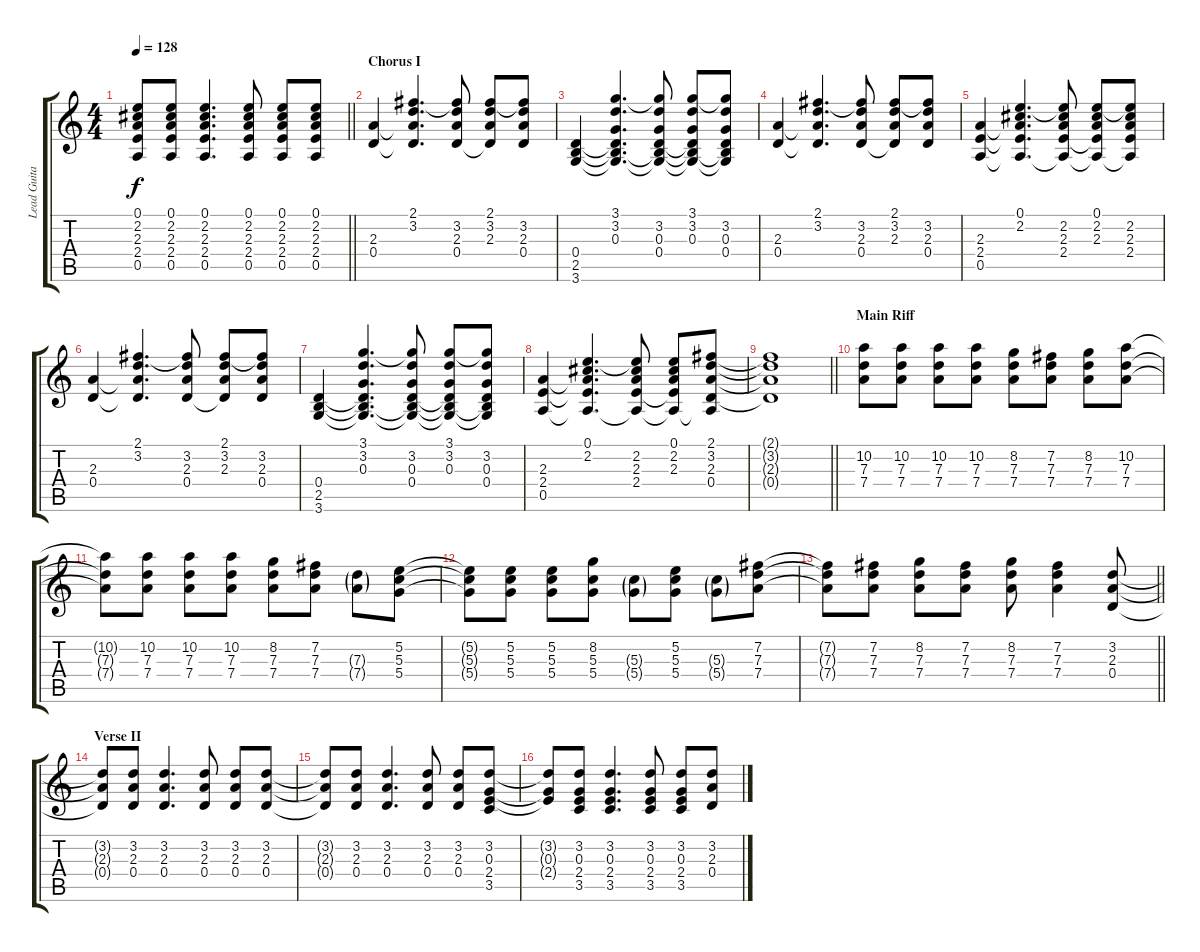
\track ("Lead Guitar" "Lead Guita") {instrument distortionguitar}
\staff {score tabs}
\tuning (E4 B3 G3 D3 A2 E2) {hide}
\ts (4 4)
\tempo 128
\clef g2
\barLineRight lightlight
\ks c
(0.1{t} 2.2{t} 2.3{t} 2.4{t} 0.5{t}).8{dy f} (0.1 2.2 2.3 2.4 0.5).8 (0.1 2.2 2.3 2.4 0.5).4{d} (0.1 2.2 2.3 2.4 0.5).8 (0.1 2.2 2.3 2.4 0.5).8 (0.1 2.2 2.3 2.4 0.5).8 |
\section ("" "Chorus I")
(2.3 0.4).4 (2.1 3.2 2.3{t} 0.4{t}).4{d} (2.1{t} 3.2 2.3 0.4).8 (2.1 3.2 2.3 0.4{t}).8 (2.1{t} 3.2 2.3 0.4).8 |
(0.4 2.5 3.6).4 (3.1 3.2 0.3 0.4{t} 2.5{t} 3.6{t}).4{d} (3.1{t} 3.2 0.3 0.4 2.5{t} 3.6{t}).8 (3.1 3.2 0.3 0.4{t} 2.5{t} 3.6{t}).8 (3.1{t} 3.2 0.3 0.4 2.5{t} 3.6{t}).8 |
(2.3 0.4).4 (2.1 3.2 2.3{t} 0.4{t}).4{d} (2.1{t} 3.2 2.3 0.4).8 (2.1 3.2 2.3 0.4{t}).8 (2.1{t} 3.2 2.3 0.4).8 |
(2.3 2.4 0.5).4 (0.1 2.2 2.3{t} 2.4{t} 0.5{t}).4{d} (0.1{t} 2.2 2.3 2.4 0.5{t}).8 (0.1 2.2 2.3 2.4{t} 0.5{t}).8 (0.1{t} 2.2 2.3 2.4 0.5{t}).8 |
(2.3 0.4).4 (2.1 3.2 2.3{t} 0.4{t}).4{d} (2.1{t} 3.2 2.3 0.4).8 (2.1 3.2 2.3 0.4{t}).8 (2.1{t} 3.2 2.3 0.4).8 |
(0.4 2.5 3.6).4 (3.1 3.2 0.3 0.4{t} 2.5{t} 3.6{t}).4{d} (3.1{t} 3.2 0.3 0.4 2.5{t} 3.6{t}).8 (3.1 3.2 0.3 0.4{t} 2.5{t} 3.6{t}).8 (3.1{t} 3.2 0.3 0.4 2.5{t} 3.6{t}).8 |
(2.3 2.4 0.5).4 (0.1 2.2 2.3{t} 2.4{t} 0.5{t}).4{d} (0.1{t} 2.2 2.3 2.4 0.5{t}).8 (0.1 2.2 2.3 2.4{t} 0.5{t}).8 (2.1 3.2 2.3 0.4 0.5{t}).8 |
\barLineRight lightlight
(2.1{t} 3.2{t} 2.3{t} 0.4{t}).1 |
\section ("" "Main Riff")
(10.2 7.3 7.4).8 (10.2 7.3 7.4).8 (10.2 7.3 7.4).8 (10.2 7.3 7.4).8 (8.2 7.3 7.4).8 (7.2 7.3 7.4).8 (8.2 7.3 7.4).8 (10.2 7.3 7.4).8 |
(10.2{t} 7.3{t} 7.4{t}).8 (10.2 7.3 7.4).8 (10.2 7.3 7.4).8 (10.2 7.3 7.4).8 (8.2 7.3 7.4).8 (7.2 7.3 7.4).8 (7.3{g} 7.4{g}).8 (5.2 5.3 5.4).8 |
(5.2{t} 5.3{t} 5.4{t}).8 (5.2 5.3 5.4).8 (5.2 5.3 5.4).8 (8.2 5.3 5.4).8 (5.3{g} 5.4{g}).8 (5.2 5.3 5.4).8 (5.3{g} 5.4{g}).8 (7.2 7.3 7.4).8 |
\barLineRight lightlight
(7.2{t} 7.3{t} 7.4{t}).8 (7.2 7.3 7.4).8 (8.2 7.3 7.4).8 (7.2 7.3 7.4).8 (8.2 7.3 7.4).8 (7.2 7.3 7.4).4 (3.2 2.3 0.4).8 |
\section ("" "Verse II")
(3.2{t} 2.3{t} 0.4{t}).8 (3.2 2.3 0.4).8 (3.2 2.3 0.4).4{d} (3.2 2.3 0.4).8 (3.2 2.3 0.4).8 (3.2 2.3 0.4).8 |
(3.2{t} 2.3{t} 0.4{t}).8 (3.2 2.3 0.4).8 (3.2 2.3 0.4).4{d} (3.2 2.3 0.4).8 (3.2 2.3 0.4).8 (3.2 0.3 2.4 3.5).8 |
(3.2{t} 0.3{t} 2.4{t}).8 (3.2 0.3 2.4 3.5).8 (3.2 0.3 2.4 3.5).4{d} (3.2 0.3 2.4 3.5).8 (3.2 0.3 2.4 3.5).8 (3.2 2.3 0.4).8
